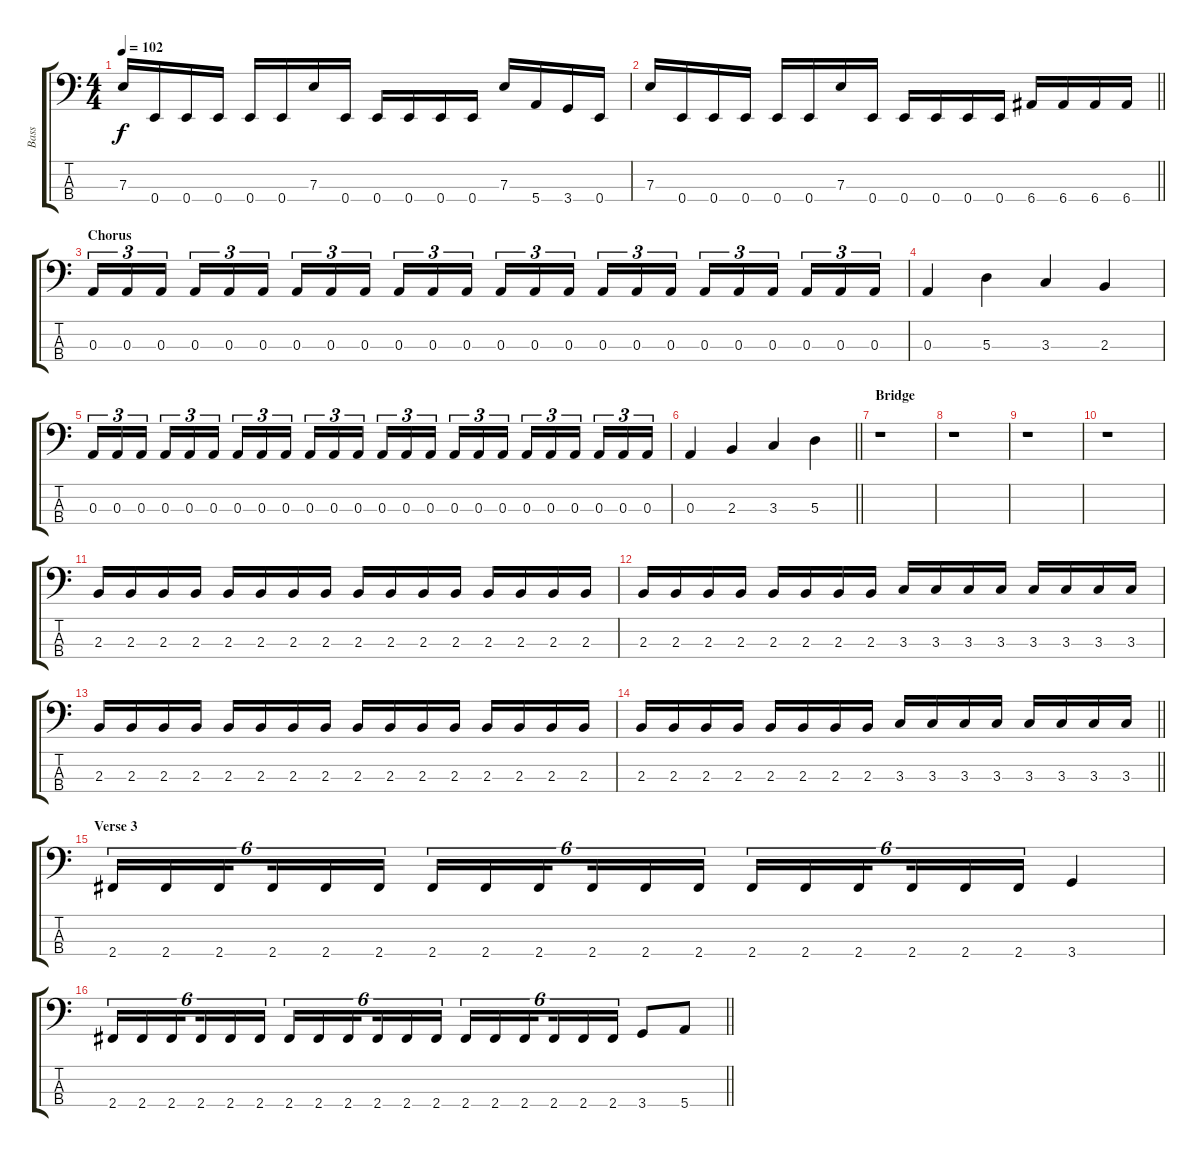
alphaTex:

\track ("Bass" "Bass") {instrument electricbassfinger}
\staff {score tabs}
\tuning (G2 D2 A1 E1) {hide}
\ts (4 4)
\tempo 102
\clef f4
\ks c
7.3.16{dy f} 0.4.16 0.4.16 0.4.16 0.4.16 0.4.16 7.3.16 0.4.16 0.4.16 0.4.16 0.4.16 0.4.16 7.3.16 5.4.16 3.4.16 0.4.16 |
\barLineRight lightlight
7.3.16 0.4.16 0.4.16 0.4.16 0.4.16 0.4.16 7.3.16 0.4.16 0.4.16 0.4.16 0.4.16 0.4.16 6.4.16 6.4.16 6.4.16 6.4.16 |
\section ("" "Chorus")
0.3.16{tu (3 2)} 0.3.16{tu (3 2)} 0.3.16{tu (3 2) beam splitsecondary} 0.3.16{tu (3 2)} 0.3.16{tu (3 2)} 0.3.16{tu (3 2)} 0.3.16{tu (3 2)} 0.3.16{tu (3 2)} 0.3.16{tu (3 2) beam splitsecondary} 0.3.16{tu (3 2)} 0.3.16{tu (3 2)} 0.3.16{tu (3 2)} 0.3.16{tu (3 2)} 0.3.16{tu (3 2)} 0.3.16{tu (3 2) beam splitsecondary} 0.3.16{tu (3 2)} 0.3.16{tu (3 2)} 0.3.16{tu (3 2)} 0.3.16{tu (3 2)} 0.3.16{tu (3 2)} 0.3.16{tu (3 2) beam splitsecondary} 0.3.16{tu (3 2)} 0.3.16{tu (3 2)} 0.3.16{tu (3 2)} |
0.3.4 5.3.4 3.3.4 2.3.4 |
0.3.16{tu (3 2)} 0.3.16{tu (3 2)} 0.3.16{tu (3 2) beam splitsecondary} 0.3.16{tu (3 2)} 0.3.16{tu (3 2)} 0.3.16{tu (3 2)} 0.3.16{tu (3 2)} 0.3.16{tu (3 2)} 0.3.16{tu (3 2) beam splitsecondary} 0.3.16{tu (3 2)} 0.3.16{tu (3 2)} 0.3.16{tu (3 2)} 0.3.16{tu (3 2)} 0.3.16{tu (3 2)} 0.3.16{tu (3 2) beam splitsecondary} 0.3.16{tu (3 2)} 0.3.16{tu (3 2)} 0.3.16{tu (3 2)} 0.3.16{tu (3 2)} 0.3.16{tu (3 2)} 0.3.16{tu (3 2) beam splitsecondary} 0.3.16{tu (3 2)} 0.3.16{tu (3 2)} 0.3.16{tu (3 2)} |
\barLineRight lightlight
0.3.4 2.3.4 3.3.4 5.3.4 |
\section ("" "Bridge")
r.1 |
r.1 |
r.1 |
r.1 |
2.3.16 2.3.16 2.3.16 2.3.16 2.3.16 2.3.16 2.3.16 2.3.16 2.3.16 2.3.16 2.3.16 2.3.16 2.3.16 2.3.16 2.3.16 2.3.16 |
2.3.16 2.3.16 2.3.16 2.3.16 2.3.16 2.3.16 2.3.16 2.3.16 3.3.16 3.3.16 3.3.16 3.3.16 3.3.16 3.3.16 3.3.16 3.3.16 |
2.3.16 2.3.16 2.3.16 2.3.16 2.3.16 2.3.16 2.3.16 2.3.16 2.3.16 2.3.16 2.3.16 2.3.16 2.3.16 2.3.16 2.3.16 2.3.16 |
\barLineRight lightlight
2.3.16 2.3.16 2.3.16 2.3.16 2.3.16 2.3.16 2.3.16 2.3.16 3.3.16 3.3.16 3.3.16 3.3.16 3.3.16 3.3.16 3.3.16 3.3.16 |
\section ("" "Verse 3")
2.4.16{tu (6 4)} 2.4.16{tu (6 4)} 2.4.16{tu (6 4) beam splitsecondary} 2.4.16{tu (6 4)} 2.4.16{tu (6 4)} 2.4.16{tu (6 4)} 2.4.16{tu (6 4)} 2.4.16{tu (6 4)} 2.4.16{tu (6 4) beam splitsecondary} 2.4.16{tu (6 4)} 2.4.16{tu (6 4)} 2.4.16{tu (6 4)} 2.4.16{tu (6 4)} 2.4.16{tu (6 4)} 2.4.16{tu (6 4) beam splitsecondary} 2.4.16{tu (6 4)} 2.4.16{tu (6 4)} 2.4.16{tu (6 4)} 3.4.4 |
\barLineRight lightlight
2.4.16{tu (6 4)} 2.4.16{tu (6 4)} 2.4.16{tu (6 4) beam splitsecondary} 2.4.16{tu (6 4)} 2.4.16{tu (6 4)} 2.4.16{tu (6 4)} 2.4.16{tu (6 4)} 2.4.16{tu (6 4)} 2.4.16{tu (6 4) beam splitsecondary} 2.4.16{tu (6 4)} 2.4.16{tu (6 4)} 2.4.16{tu (6 4)} 2.4.16{tu (6 4)} 2.4.16{tu (6 4)} 2.4.16{tu (6 4) beam splitsecondary} 2.4.16{tu (6 4)} 2.4.16{tu (6 4)} 2.4.16{tu (6 4)} 3.4.8 5.4.8
